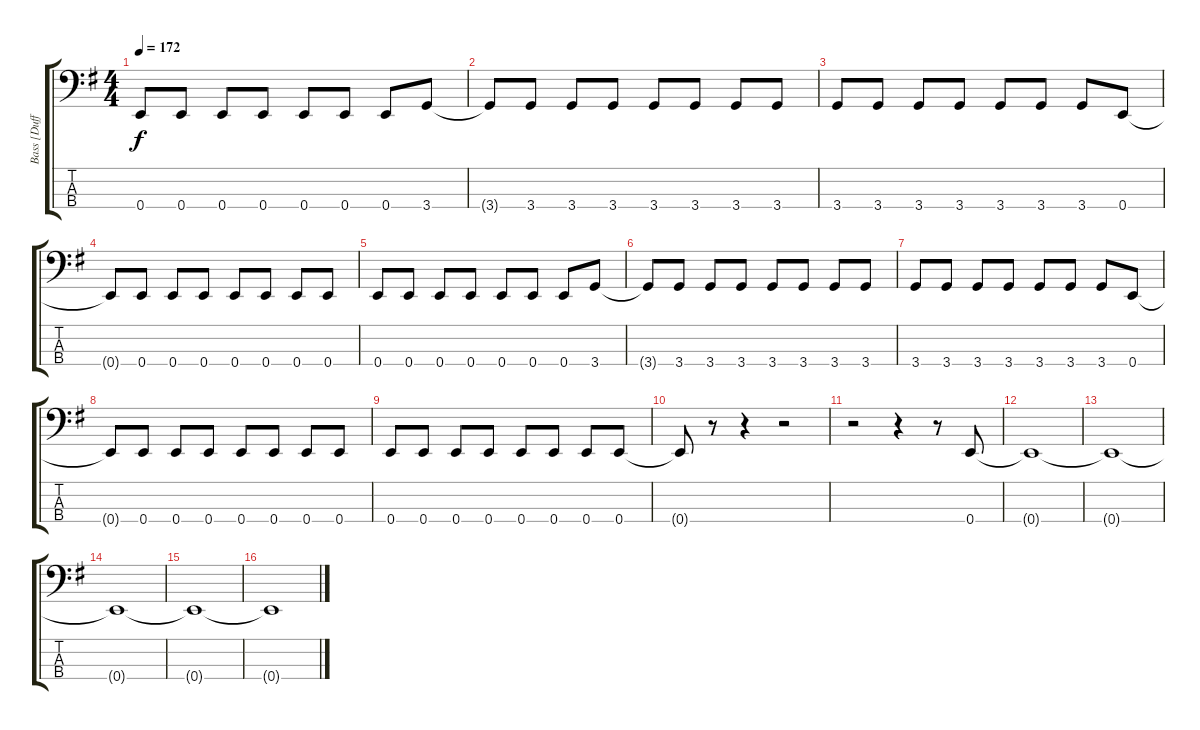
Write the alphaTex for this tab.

\track ("Bass [Duff]" "Bass [Duff") {instrument electricbassfinger}
\staff {score tabs}
\tuning (G2 D2 A1 E1) {hide}
\ts (4 4)
\tempo 172
\clef f4
\ks g
0.4.8{dy f} 0.4.8 0.4.8 0.4.8 0.4.8 0.4.8 0.4.8 3.4.8 |
3.4{t}.8 3.4.8 3.4.8 3.4.8 3.4.8 3.4.8 3.4.8 3.4.8 |
3.4.8 3.4.8 3.4.8 3.4.8 3.4.8 3.4.8 3.4.8 0.4.8 |
0.4{t}.8 0.4.8 0.4.8 0.4.8 0.4.8 0.4.8 0.4.8 0.4.8 |
0.4.8 0.4.8 0.4.8 0.4.8 0.4.8 0.4.8 0.4.8 3.4.8 |
3.4{t}.8 3.4.8 3.4.8 3.4.8 3.4.8 3.4.8 3.4.8 3.4.8 |
3.4.8 3.4.8 3.4.8 3.4.8 3.4.8 3.4.8 3.4.8 0.4.8 |
0.4{t}.8 0.4.8 0.4.8 0.4.8 0.4.8 0.4.8 0.4.8 0.4.8 |
0.4.8 0.4.8 0.4.8 0.4.8 0.4.8 0.4.8 0.4.8 0.4.8 |
0.4{t}.8 r.8 r.4 r.2 |
r.2 r.4 r.8 0.4.8 |
0.4{t}.1 |
0.4{t}.1 |
0.4{t}.1{volume 0} |
0.4{t}.1 |
0.4{t}.1
